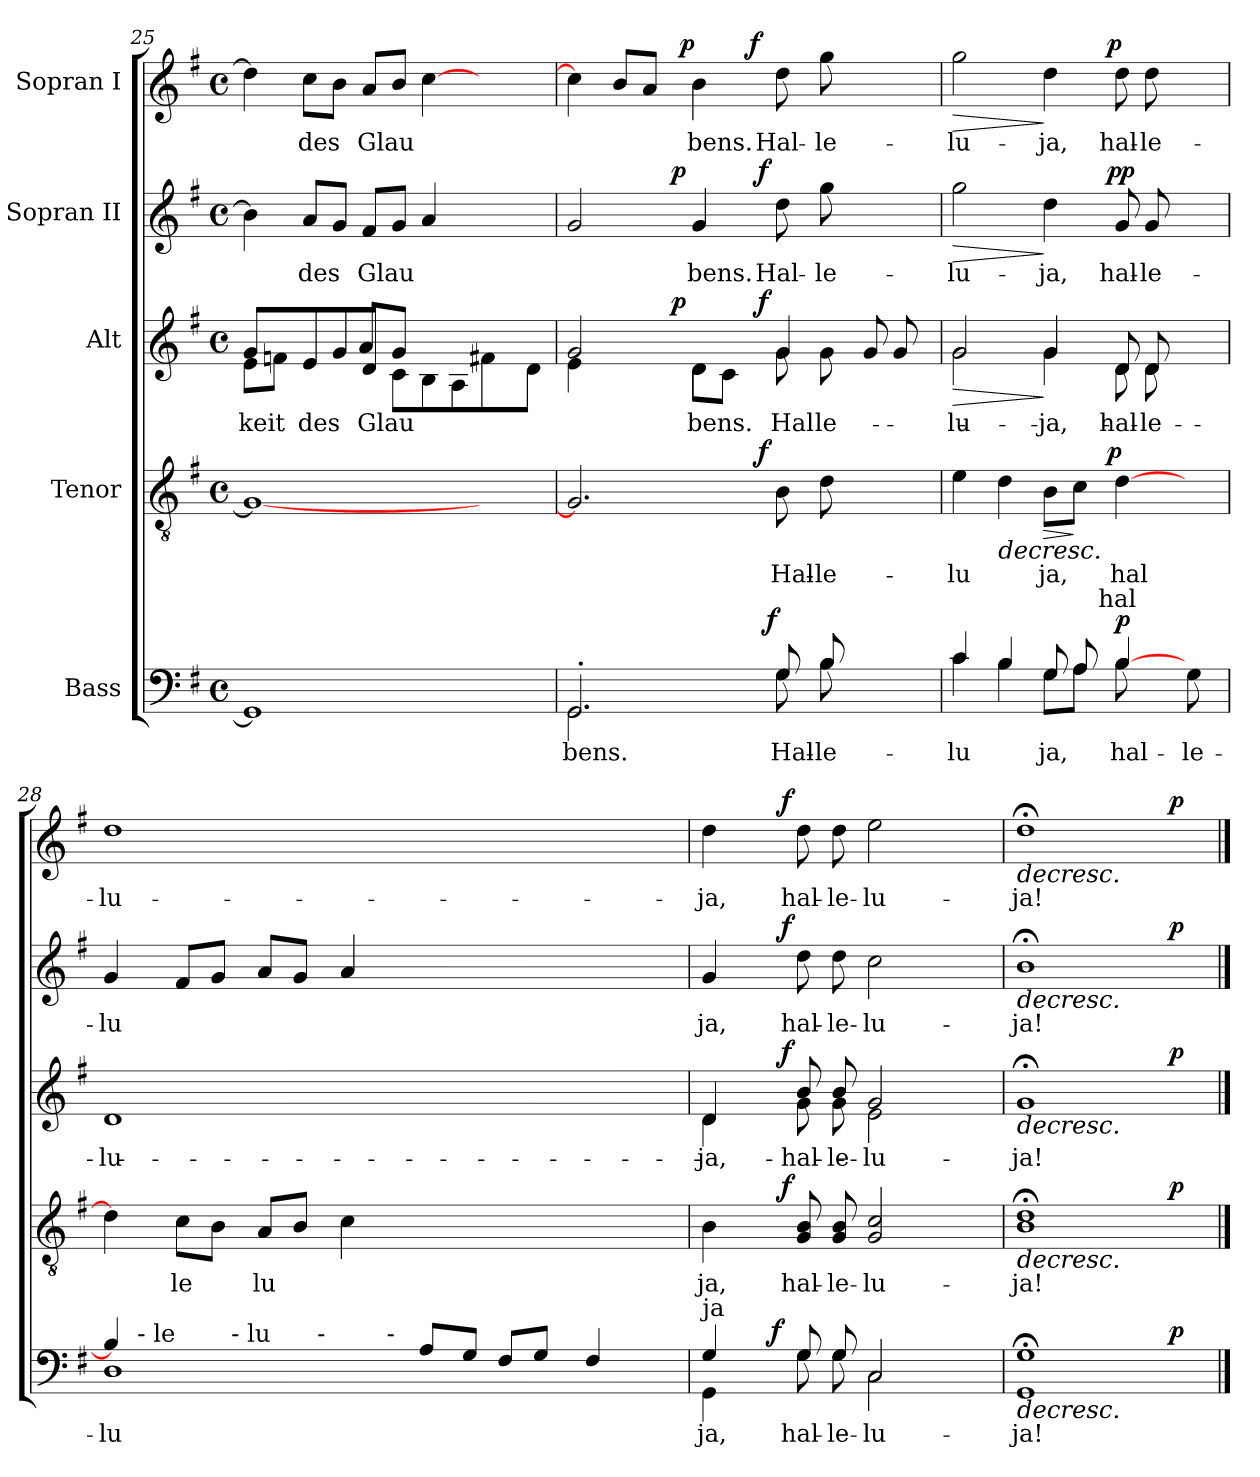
**kern	**text	**dynam	**kern	**text	**dynam	**kern	**text	**dynam	**kern	**text	**dynam	**kern	**text	**dynam
*part5	*part5	*part5	*part4	*part4	*part4	*part3	*part3	*part3	*part2	*part2	*part2	*part1	*part1	*part1
*staff5	*staff5	*staff5	*staff4	*staff4	*staff4	*staff3	*staff3	*staff3	*staff2	*staff2	*staff2	*staff1	*staff1	*staff1
*I"Bass	*	*	*I"Tenor	*	*	*I"Alt	*	*	*I"Sopran II	*	*	*I"Sopran I	*	*
*clefF4	*	*	*clefGv2	*	*	*clefG2	*	*	*clefG2	*	*	*clefG2	*	*
*k[f#]	*	*	*k[f#]	*	*	*k[f#]	*	*	*k[f#]	*	*	*k[f#]	*	*
*G:	*	*	*G:	*	*	*G:	*	*	*G:	*	*	*G:	*	*
*M4/4	*	*	*M4/4	*	*	*M4/4	*	*	*M4/4	*	*	*M4/4	*	*
*met(c)	*	*	*met(c)	*	*	*met(c)	*	*	*met(c)	*	*	*met(c)	*	*
=25	=25	=25	=25	=25	=25	=25	=25	=25	=25	=25	=25	=25	=25	=25
!	!LO:LY:b:cj	!	!	!LO:LY:b:cj	!	!	!LO:LY:b:cj	!	!	!LO:LY:b:cj	!	!	!LO:LY:b:cj	!
*	*	*	*	*	*	*^	*	*	*	*	*	*	*	*
1GG]	--	.	1G_<	.	.	4g/	8e\L	keit	.	4b\]	.	.	4dd\]	.	.
!	!	!	!	!	!	!	!	!LO:LY:b:cj	!	!	!	!	!	!	!
.	.	.	.	.	.	.	8fn\J	.	.	.	.	.	.	.	.
!	!	!	!	!	!	!	!	!LO:LY:b:cj	!	!	!LO:LY:b:cj	!	!	!LO:LY:b:cj	!
.	.	.	.	.	.	8e\L	4ryy	des	.	8a/L	des	.	8cc\L	des	.
!	!	!	!	!	!	!	!	!LO:LY:b:cj	!	!	!LO:LY:b:cj	!	!	!LO:LY:b:cj	!
.	.	.	.	.	.	8g/J	.	-	.	8g/J	.	.	8b\J	.	.
!	!	!	!	!	!	!	!	!LO:LY:b:cj	!	!	!LO:LY:b:cj	!	!	!LO:LY:b:cj	!
.	.	.	.	.	.	8d\J	8a/L	-Glau-	.	8f#/L	Glau-	.	8a/L	Glau-	.
!	!	!	!	!	!	!	!	!LO:LY:b:cj	!	!	!LO:LY:b:cj	!	!	!LO:LY:b:cj	!
.	.	.	.	.	.	8c\L	8g/J	--	.	8g/J	--	.	8b/J	--	.
!	!	!	!	!	!	!	!	!	!	!	!LO:LY:b:cj	!	!	!LO:LY:b:cj	!
.	.	.	.	.	.	8B\	2ryy	.	.	4a/	--	.	[<4cc\	--	.
!	!	!	!	!	!	!	!	!LO:LY:b:cj	!	!	!	!	!	!	!
.	.	.	.	.	.	8A\	.	-	.	.	.	.	.	.	.
4.ryy	.	.	4.ryy	.	.	4f#X/	.	.	.	4.ryy	.	.	4.ryy	.	.
!	!	!	!	!	!	!	!	!LO:LY:b:cj	!	!	!	!	!	!	!
.	.	.	.	.	.	8d\J	8ryy	--	.	.	.	.	.	.	.
!!LO:PB:g=z
=26	=26	=26	=26	=26	=26	=26	=26	=26	=26	=26	=26	=26	=26	=26	=26
*^	*	*	*	*	*	*	*	*	*	*	*	*	*	*	*
!	!	!LO:LY:b:cj	!	!	!LO:LY:b:cj	!	!	!	!LO:LY:b:cj	!	!	!LO:LY:b:cj	!	!	!LO:LY:b:cj	!
*	*^	*	*	*^	*	*	*^	*	*	*	*^	*	*	*^	*	*
*	*	*	*	*	*	*	*	*	*	*	*^	*	*	*	*^	*	*	*	*^	*	*
2.GG'</	2.GG\	2ryy	-bens.	.	2.G/]	2ryy	.	.	2g/	4e\	4ryy	2ryy	--	.	2g/	4ryy	2ryy	--	.	4cc\]	4...ryy	2ryy	--	.
!	!	!	!	!	!	!	!	!	!	!	!	!	!	!	!	!	!	!	!	!	!	!	!LO:LY:b:cj	!
.	.	.	.	.	.	.	.	.	.	4ryy	8ryy	.	.	.	.	8ryy	.	.	.	8b/L	.	.	--	.
!	!	!	!	!	!	!	!	!	!	!	!	!	!	!	!	!	!	!	!	!	!	!	!LO:LY:b:cj	!
.	.	.	.	.	.	.	.	.	.	.	16ryy	.	.	.	.	16ryy	.	.	.	8a/J	.	.	--	.
.	.	.	.	.	.	.	.	.	.	.	64ryy	.	.	.	.	64ryy	.	.	.	.	.	.	.	.
!	!	!	!	!	!	!	!	!	!	!	!	!	!	!LO:DY:a	!	!	!	!	!LO:DY:a	!	!	!	!	!
.	.	.	.	.	.	.	.	.	.	.	2ryy	.	.	p	.	2ryy	.	.	p	.	.	.	.	.
!	!	!	!	!	!	!	!	!	!	!	!	!	!	!	!	!	!	!	!	!	!	!	!	!LO:DY:a
.	.	.	.	.	.	.	.	.	.	.	.	.	.	.	.	.	.	.	.	.	2ryy	.	.	p
!	!	!	!	!	!	!	!	!	!	!	!	!	!LO:LY:b:cj	!	!	!	!	!	!	!	!	!	!	!
!	!	!	!	!	!	!	!	!	!	!	!	!	!LO:LY:b:cj	!	!	!	!	!LO:LY:b:cj	!	!	!	!	!LO:LY:b:cj	!
.	.	8...ryy	.	.	.	8..ryy	.	.	8d\L	4d\	.	8..ryy	-bens.	.	4g/	.	8..ryy	-bens.	.	4b\	.	8ryy	-bens.	.
!	!	!	!	!	!	!	!	!	!	!	!	!	!LO:LY:b:cj	!	!	!	!	!	!	!	!	!	!	!
.	.	.	.	.	.	.	.	.	8c\J	.	.	.	--	.	.	.	.	.	.	.	.	16ryy	.	.
.	.	.	.	.	.	.	.	.	.	.	.	.	.	.	.	.	.	.	.	.	.	64ryy	.	.
!	!	!	!	!	!	!	!	!	!	!	!	!	!	!	!	!	!	!	!	!	!	!	!	!LO:DY:a
.	.	.	.	.	.	.	.	.	.	.	.	.	.	.	.	.	.	.	.	.	.	2ryy	.	f
!	!	!	!	!	!	!	!	!LO:DY:a	!	!	!	!	!	!LO:DY:a	!	!	!	!	!LO:DY:a	!	!	!	!	!
.	.	.	.	.	.	2ryy	.	f	.	.	.	2ryy	.	f	.	.	2ryy	.	f	.	.	.	.	.
!	!	!	!	!LO:DY:a	!	!	!	!	!	!	!	!	!	!	!	!	!	!	!	!	!	!	!	!
.	.	2ryy	.	f	.	.	.	.	.	.	.	.	.	.	.	.	.	.	.	.	.	.	.	.
!	!	!	!LO:LY:b:cj	!	!	!	!LO:LY:b:cj	!	!	!	!	!	!LO:LY:b:cj	!	!	!	!	!LO:LY:b:cj	!	!	!	!	!LO:LY:b:cj	!
8G/	8G\	.	Hal-	.	8B\	.	Hal-	.	4g/	8g\	.	.	Hal-	.	8dd\	.	.	Hal-	.	8dd\	.	.	Hal-	.
!	!	!	!LO:LY:b:cj	!	!	!	!LO:LY:b:cj	!	!	!	!	!	!LO:LY:b:cj	!	!	!	!	!LO:LY:b:cj	!	!	!	!	!LO:LY:b:cj	!
8B/	8B\	.	-le-	.	8d\	.	-le-	.	.	8g\	.	.	-le-	.	8gg\	.	.	-le-	.	8gg\	.	.	-le-	.
.	.	.	.	.	.	.	.	.	.	.	4ryy	.	.	.	.	4ryy	.	.	.	.	.	.	.	.
.	.	.	.	.	.	.	.	.	.	.	.	.	.	.	.	.	.	.	.	.	4ryy	.	.	.
4ryy	4ryy	.	.	.	4ryy	.	.	.	8g/	4ryy	.	.	.	.	4ryy	.	.	.	.	4ryy	.	.	.	.
.	.	.	.	.	.	.	.	.	8g/	.	.	.	.	.	.	.	.	.	.	.	.	.	.	.
.	.	.	.	.	.	.	.	.	.	.	32.ryy	.	.	.	.	32.ryy	.	.	.	.	.	32.ryy	.	.
.	.	.	.	.	.	32ryy	.	.	.	.	.	32ryy	.	.	.	.	32ryy	.	.	.	32ryy	.	.	.
.	.	64ryy	.	.	.	.	.	.	.	.	.	.	.	.	.	.	.	.	.	.	.	.	.	.
=27	=27	=27	=27	=27	=27	=27	=27	=27	=27	=27	=27	=27	=27	=27	=27	=27	=27	=27	=27	=27	=27	=27	=27	=27
!	!	!	!LO:LY:b:cj	!	!	!	!LO:LY:b:cj	!	!	!	!	!	!LO:LY:b:cj	!LO:HP:b	!	!	!	!LO:LY:b:cj	!LO:HP:b	!	!	!	!LO:LY:b:cj	!LO:HP:b
*	*	*	*	*	*	*	*	*	*	*v	*v	*v	*	*	*	*	*	*	*	*	*v	*v	*	*
*	*	*	*	*	*	*	*	*	*	*	*	*	*	*v	*v	*	*	*	*	*	*
4c/	4c\	2ryy	-lu-	.	4e\	2ryy	-lu-	.	2g/	2g\	-lu-	>	2gg\	2ryy	-lu-	>	2gg\	2ryy	-lu-	>
!	!	!	!LO:LY:b:cj	!	!	!	!LO:LY:b:cj	!LO:HP:b	!	!	!	!	!	!	!	!	!	!	!	!
4B/	4B\	.	--	.	4d\	.	--	>	.	.	.	.	.	.	.	.	.	.	.	.
!	!	!	!LO:LY:b:cj	!	!	!	!LO:LY:b:cj	!LO:HP:b	!	!	!LO:LY:b:cj	!	!	!	!LO:LY:b:cj	!	!	!	!LO:LY:b:cj	!
8G/L	8G\L	8..ryy	-ja,	.	8B\L	8...ryy	-ja,	>	4g/	4g\	-ja,	]	4dd\	8...ryy	-ja,	]	4dd\	8...ryy	-ja,	]
!	!	!	!LO:LY:b:cj	!	!	!	!LO:LY:b:cj	!	!	!	!	!	!	!	!	!	!	!	!	!
8A/	8A\J	.	.	.	8c\J	.	.	] ]	.	.	.	.	.	.	.	.	.	.	.	.
!	!	!LO:TX:a:t=hal	!	!	!	!	!	!	!	!	!	!	!	!	!	!	!	!	!	!
.	.	4ryy	.	.	.	.	.	.	.	.	.	.	.	.	.	.	.	.	.	.
!	!	!	!	!	!	!	!	!LO:DY:a	!	!	!	!	!	!	!	!LO:DY:a	!	!	!	!
!	!	!	!	!	!	!	!	!	!	!	!	!	!	!	!	!LO:DY:n=1:b	!	!	!	!LO:DY:a
.	.	.	.	.	.	4ryy	.	p	.	.	.	.	.	4ryy	.	p p	.	4ryy	.	p
!	!	!	!LO:LY:b:cj	!LO:DY:a	!	!	!LO:LY:b:cj	!	!	!	!LO:LY:b:cj	!	!	!	!LO:LY:b:cj	!	!	!	!LO:LY:b:cj	!
[>4B/	8B\	.	hal-	p	[>4d\	.	hal-	.	8d/	8d\	hal-	.	8g/	.	hal-	.	8dd\	.	hal-	.
!	!	!	!	!	!	!	!	!	!	!	!LO:LY:b:cj	!	!	!	!LO:LY:b:cj	!	!	!	!LO:LY:b:cj	!
.	4ryy	.	.	.	.	.	.	.	8d/	8d\	-le-	.	8g/	.	-le-	.	8dd\	.	-le-	.
.	.	8ryy	.	.	.	.	.	.	.	.	.	.	.	.	.	.	.	.	.	.
.	.	.	.	.	.	8ryy	.	.	.	.	.	.	.	8ryy	.	.	.	8ryy	.	.
!	!	!	!LO:LY:b:cj	!	!	!	!	!	!	!	!	!	!	!	!	!	!	!	!	!
8G\	.	.	-le-	.	8ryy	.	.	.	8ryy	8ryy	.	.	8ryy	.	.	.	8ryy	.	.	.
.	.	32ryy	.	.	.	.	.	.	.	.	.	.	.	.	.	.	.	.	.	.
.	.	.	.	.	.	64ryy	.	.	.	.	.	.	.	64ryy	.	.	.	64ryy	.	.
=28	=28	=28	=28	=28	=28	=28	=28	=28	=28	=28	=28	=28	=28	=28	=28	=28	=28	=28	=28	=28
!	!	!	!LO:LY:b:cj	!	!	!	!LO:LY:b:cj	!	!	!	!LO:LY:b:cj	!	!	!	!LO:LY:b:cj	!	!	!	!LO:LY:b:cj	!
*	*	*	*	*	*v	*v	*	*	*	*	*	*	*v	*v	*	*	*v	*v	*	*
*^	*^	*^	*	*	*	*	*	*v	*v	*	*	*	*	*	*	*	*
1D	4B/]	16..ryy	4ryy	2ryy	2ryy	-lu-	.	4d\]	--	.	1d	-lu-	.	4g/	-lu-	.	1dd	-lu-	.
!	!	!LO:TX:a:t=- le	!	!	!	!	!	!	!	!	!	!	!	!	!	!	!	!	!
.	.	1ryy	.	.	.	.	.	.	.	.	.	.	.	.	.	.	.	.	.
!	!	!	!	!	!	!	!	!	!LO:LY:b:cj	!	!	!	!	!	!LO:LY:b:cj	!	!	!	!
.	1.ryy	.	8ryy	.	.	.	.	8c\L	-le-	.	.	.	.	8f#/L	--	.	.	.	.
!	!	!	!	!	!	!	!	!	!LO:LY:b:cj	!	!	!	!	!	!LO:LY:b:cj	!	!	!	!
.	.	.	32.ryy	.	.	.	.	8B\J	--	.	.	.	.	8g/J	--	.	.	.	.
!	!	!	!LO:TX:a:t=- lu	!	!	!	!	!	!	!	!	!	!	!	!	!	!	!	!
.	.	.	1ryy	.	.	.	.	.	.	.	.	.	.	.	.	.	.	.	.
!	!	!	!	!	!	!	!	!	!LO:LY:b:cj	!	!	!	!	!	!LO:LY:b:cj	!	!	!	!
.	.	.	.	8.ryy	4ryy	.	.	8A/L	-lu-	.	.	.	.	8a/L	--	.	.	.	.
!	!	!	!	!	!	!	!	!	!LO:LY:b:cj	!	!	!	!	!	!LO:LY:b:cj	!	!	!	!
.	.	.	.	.	.	.	.	8B/J	--	.	.	.	.	8g/J	--	.	.	.	.
!	!	!	!	!LO:TX:a:t=-	!	!	!	!	!	!	!	!	!	!	!	!	!	!	!
.	.	.	.	1ryy	.	.	.	.	.	.	.	.	.	.	.	.	.	.	.
!	!	!	!	!	!	!	!	!	!LO:LY:b:cj	!	!	!	!	!	!LO:LY:b:cj	!	!	!	!
.	.	.	.	.	8ryy	.	.	4c\	--	.	.	.	.	4a/	--	.	.	.	.
.	.	.	.	.	64ryy	.	.	.	.	.	.	.	.	.	.	.	.	.	.
!	!	!	!	!	!LO:TX:a:t=-	!	!	!	!	!	!	!	!	!	!	!	!	!	!
.	.	.	.	.	2ryy	.	.	.	.	.	.	.	.	.	.	.	.	.	.
!	!	!	!	!	!	!LO:LY:b:cj	!	!	!	!	!	!	!	!	!	!	!	!	!
8A/L	.	.	.	.	.	--	.	2.ryy	.	.	2.ryy	.	.	2.ryy	.	.	2.ryy	.	.
.	.	2ryy	.	.	.	.	.	.	.	.	.	.	.	.	.	.	.	.	.
!	!	!	!	!	!	!LO:LY:b:cj	!	!	!	!	!	!	!	!	!	!	!	!	!
8G/J	.	.	.	.	.	--	.	.	.	.	.	.	.	.	.	.	.	.	.
!	!	!	!	!	!	!LO:LY:b:cj	!	!	!	!	!	!	!	!	!	!	!	!	!
8F#/L	.	.	.	.	.	--	.	.	.	.	.	.	.	.	.	.	.	.	.
!	!	!	!	!	!	!LO:LY:b:cj	!	!	!	!	!	!	!	!	!	!	!	!	!
8G/J	.	.	.	.	.	--	.	.	.	.	.	.	.	.	.	.	.	.	.
.	.	.	.	.	4ryy	.	.	.	.	.	.	.	.	.	.	.	.	.	.
.	.	.	4ryy	.	.	.	.	.	.	.	.	.	.	.	.	.	.	.	.
!	!	!	!	!	!	!LO:LY:b:cj	!	!	!	!	!	!	!	!	!	!	!	!	!
4F#/	.	.	.	.	.	--	.	.	.	.	.	.	.	.	.	.	.	.	.
.	.	8ryy	.	.	.	.	.	.	.	.	.	.	.	.	.	.	.	.	.
.	.	.	.	.	16..ryy	.	.	.	.	.	.	.	.	.	.	.	.	.	.
.	.	.	16ryy	.	.	.	.	.	.	.	.	.	.	.	.	.	.	.	.
.	.	.	.	16ryy	.	.	.	.	.	.	.	.	.	.	.	.	.	.	.
.	.	64ryy	64ryy	.	.	.	.	.	.	.	.	.	.	.	.	.	.	.	.
=29	=29	=29	=29	=29	=29	=29	=29	=29	=29	=29	=29	=29	=29	=29	=29	=29	=29	=29	=29
!LO:TX:a:t=ja	!	!	!	!	!	!	!	!	!	!	!	!	!	!	!	!	!	!	!
!	!	!	!	!	!	!LO:LY:b:cj	!	!	!LO:LY:b:cj	!	!	!LO:LY:b:cj	!	!	!LO:LY:b:cj	!	!	!LO:LY:b:cj	!
*	*	*	*	*	*	*	*	*^	*	*	*^	*	*	*^	*	*	*^	*	*
*	*	*v	*v	*v	*v	*	*	*	*	*	*	*	*^	*	*	*	*	*	*	*	*	*	*
4G/	4GG\	8ryy	-ja,	.	4B\	8..ryy	-ja,	.	4d/	4d\	8..ryy	-ja,	.	4g/	8..ryy	-ja,	.	4dd\	8..ryy	-ja,	.
.	.	16ryy	.	.	.	.	.	.	.	.	.	.	.	.	.	.	.	.	.	.	.
.	.	64ryy	.	.	.	.	.	.	.	.	.	.	.	.	.	.	.	.	.	.	.
!	!	!	!	!LO:DY:a	!	!	!	!	!	!	!	!	!	!	!	!	!	!	!	!	!
.	.	2ryy	.	f	.	.	.	.	.	.	.	.	.	.	.	.	.	.	.	.	.
!	!	!	!	!	!	!	!	!LO:DY:a	!	!	!	!	!LO:DY:a	!	!	!	!LO:DY:a	!	!	!	!LO:DY:a
.	.	.	.	.	.	2ryy	.	f	.	.	2ryy	.	f	.	2ryy	.	f	.	2ryy	.	f
!	!	!	!LO:LY:b:cj	!	!	!	!LO:LY:b:cj	!	!	!	!	!LO:LY:b:cj	!	!	!	!LO:LY:b:cj	!	!	!	!LO:LY:b:cj	!
8G/	8G\	.	hal-	.	8B/ 8G/	.	hal-	.	8b/	8g\	.	hal-	.	8dd\	.	hal-	.	8dd\	.	hal-	.
!	!	!	!LO:LY:b:cj	!	!	!	!LO:LY:b:cj	!	!	!	!	!LO:LY:b:cj	!	!	!	!LO:LY:b:cj	!	!	!	!LO:LY:b:cj	!
8G/	8G\	.	-le-	.	8B/ 8G/	.	-le-	.	8b/	8g\	.	-le-	.	8dd\	.	-le-	.	8dd\	.	-le-	.
!	!	!	!LO:LY:b:cj	!	!	!	!LO:LY:b:cj	!	!	!	!	!LO:LY:b:cj	!	!	!	!LO:LY:b:cj	!	!	!	!LO:LY:b:cj	!
2C/	2C\	.	-lu-	.	2c/ 2G/	.	-lu-	.	2g/	2e\	.	-lu-	.	2cc\	.	-lu-	.	2ee\	.	-lu-	.
.	.	4ryy	.	.	.	.	.	.	.	.	.	.	.	.	.	.	.	.	.	.	.
.	.	.	.	.	.	4ryy	.	.	.	.	4ryy	.	.	.	4ryy	.	.	.	4ryy	.	.
.	.	32.ryy	.	.	.	.	.	.	.	.	.	.	.	.	.	.	.	.	.	.	.
.	.	.	.	.	.	32ryy	.	.	.	.	32ryy	.	.	.	32ryy	.	.	.	32ryy	.	.
=30	=30	=30	=30	=30	=30	=30	=30	=30	=30	=30	=30	=30	=30	=30	=30	=30	=30	=30	=30	=30	=30
!	!	!	!LO:LY:b:cj	!LO:HP:b	!	!	!LO:LY:b:cj	!LO:HP:b	!	!	!	!LO:LY:b:cj	!LO:HP:b	!	!	!LO:LY:b:cj	!LO:HP:b	!	!	!LO:LY:b:cj	!LO:HP:b
*	*v	*v	*	*	*	*	*	*	*	*v	*v	*	*	*	*	*	*	*	*	*	*
1G;< 1GG;<	2ryy	-ja!	>	1d;< 1B;<	2ryy	-ja!	>	1g;<	2ryy	-ja!	>	1b;<	2ryy	-ja!	>	1dd;<	2ryy	-ja!	>
.	4ryy	.	.	.	4ryy	.	.	.	4ryy	.	.	.	4ryy	.	.	.	4ryy	.	.
.	32ryy	.	.	.	32ryy	.	.	.	32ryy	.	.	.	32ryy	.	.	.	32ryy	.	.
!	!	!	!LO:DY:a	!	!	!	!LO:DY:a	!	!	!	!LO:DY:a	!	!	!	!LO:DY:a	!	!	!	!LO:DY:a
.	8..ryy	.	p	.	8..ryy	.	p	.	8..ryy	.	p	.	8..ryy	.	p	.	8..ryy	.	p
.	.	.	]	.	.	.	]	.	.	.	]	.	.	.	]	.	.	.	]
*v	*v	*	*	*	*	*	*	*v	*v	*	*	*v	*v	*	*	*v	*v	*	*
*	*	*	*v	*v	*	*	*	*	*	*	*	*	*	*	*
==	==	==	==	==	==	==	==	==	==	==	==	==	==	==
*-	*-	*-	*-	*-	*-	*-	*-	*-	*-	*-	*-	*-	*-	*-
